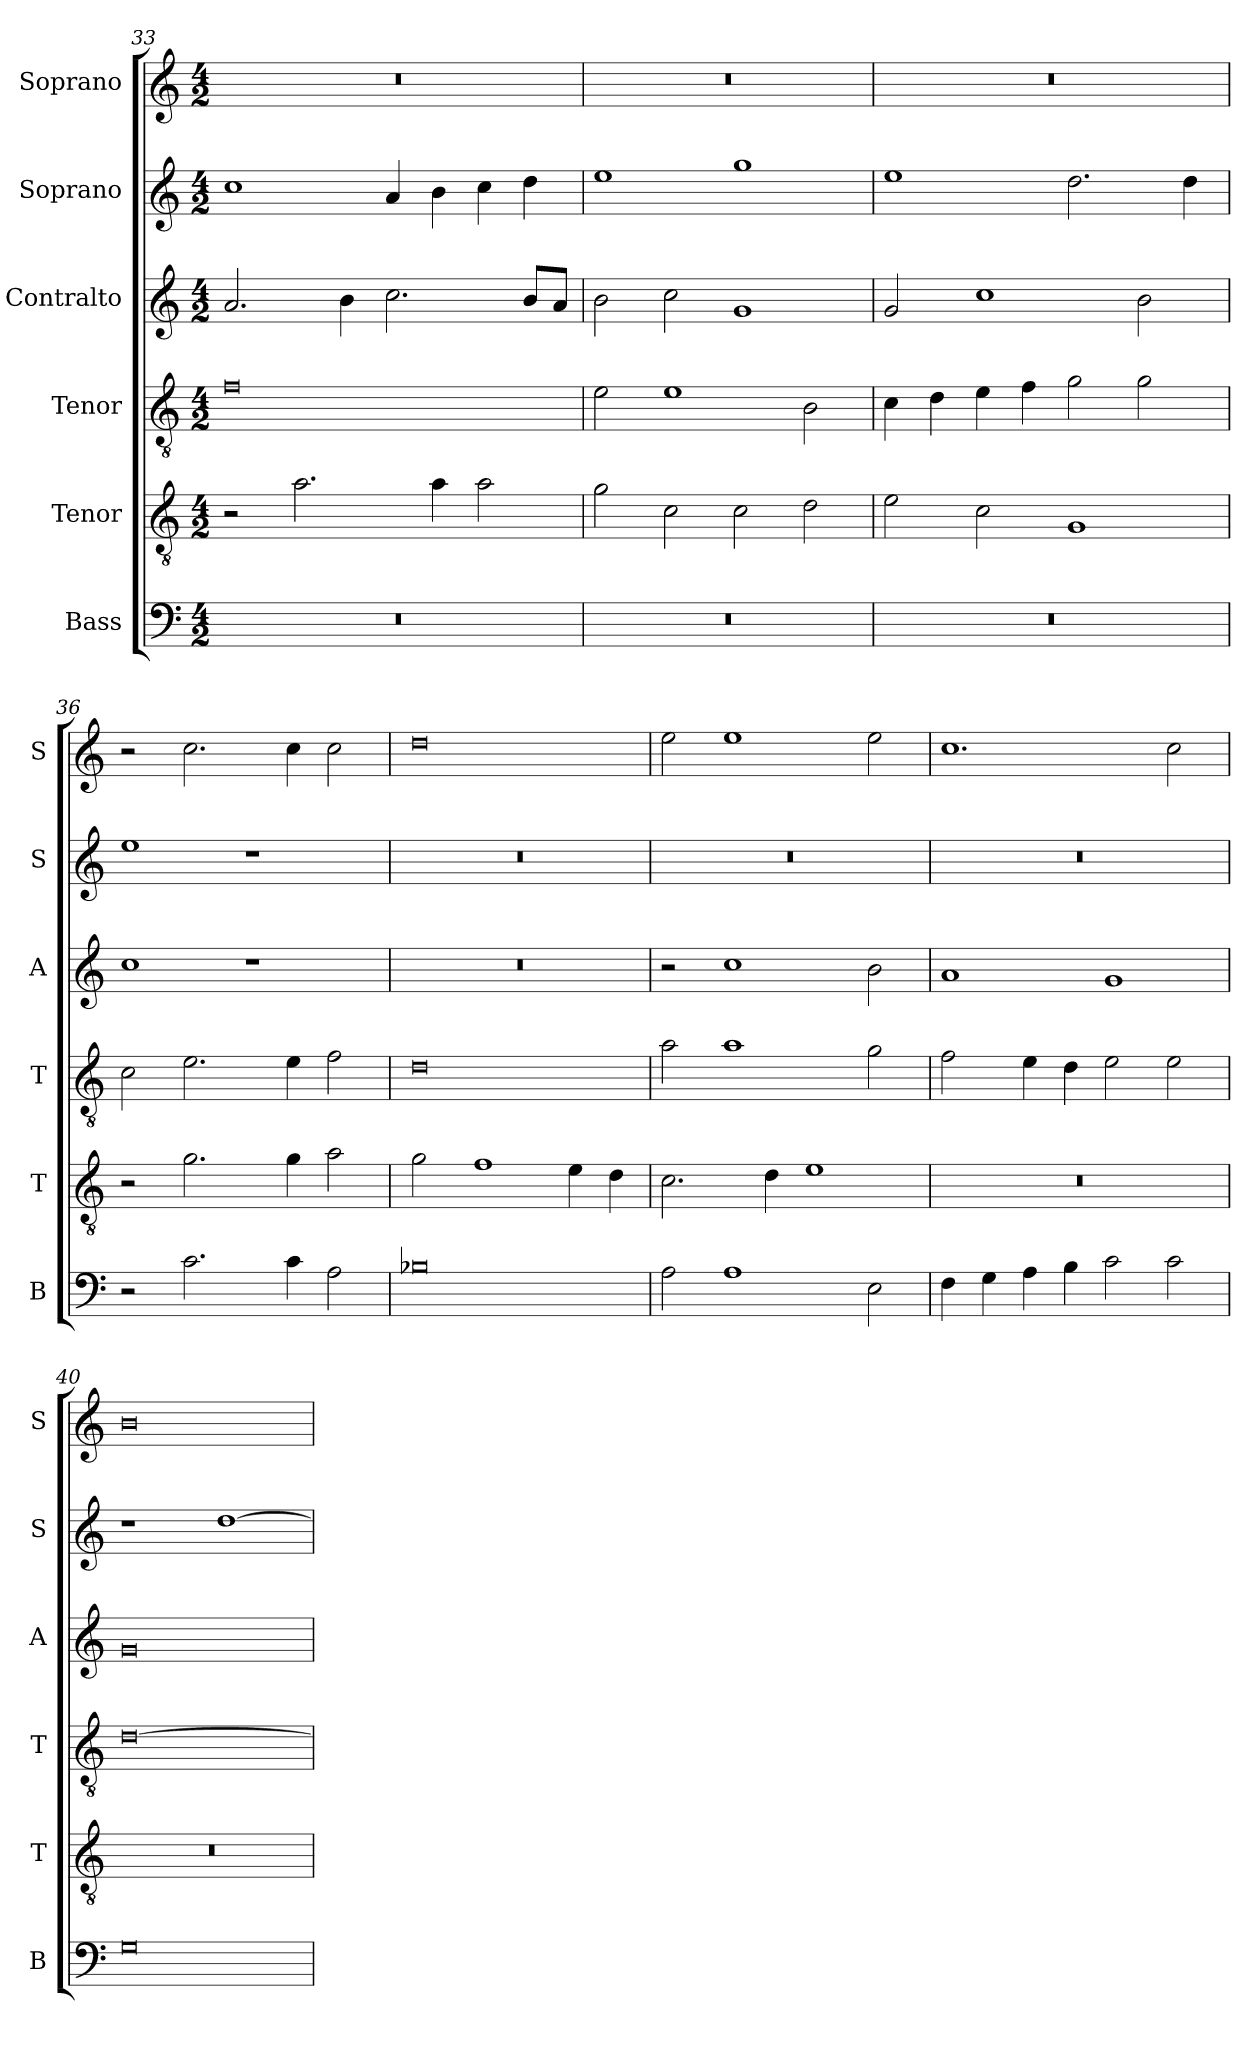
**kern	**kern	**kern	**kern	**kern	**kern
*part6	*part5	*part4	*part3	*part2	*part1
*staff6	*staff5	*staff4	*staff3	*staff2	*staff1
*I"Bass	*I"Tenor	*I"Tenor	*I"Contralto	*I"Soprano	*I"Soprano
*I'B	*I'T	*I'T	*I'A	*I'S	*I'S
*clefF4	*clefGv2	*clefGv2	*clefG2	*clefG2	*clefG2
*k[]	*k[]	*k[]	*k[]	*k[]	*k[]
*G:mix	*G:mix	*G:mix	*G:mix	*G:mix	*G:mix
*M4/2	*M4/2	*M4/2	*M4/2	*M4/2	*M4/2
=33	=33	=33	=33	=33	=33
0r	2r	0f	2.a	1cc	0r
.	2.a	.	.	.	.
.	.	.	4b	.	.
.	.	.	2.cc	4a	.
.	4a	.	.	4b	.
.	2a	.	.	4cc	.
.	.	.	8b/L	4dd	.
.	.	.	8a/J	.	.
=34	=34	=34	=34	=34	=34
0r	2g	2e	2b	1ee	0r
.	2c	1e	2cc	.	.
.	2c	.	1g	1gg	.
.	2d	2B	.	.	.
=35	=35	=35	=35	=35	=35
0r	2e	4c	2g	1ee	0r
.	.	4d	.	.	.
.	2c	4e	1cc	.	.
.	.	4f	.	.	.
.	1G	2g	.	2.dd	.
.	.	2g	2b	.	.
.	.	.	.	4dd	.
=36	=36	=36	=36	=36	=36
2r	2r	2c	1cc	1ee	2r
2.c	2.g	2.e	.	.	2.cc
.	.	.	1r	1r	.
4c	4g	4e	.	.	4cc
2A	2a	2f	.	.	2cc
=37	=37	=37	=37	=37	=37
0B-X	2g	0d	0r	0r	0dd
.	1f	.	.	.	.
.	4e	.	.	.	.
.	4d	.	.	.	.
=38	=38	=38	=38	=38	=38
2A	2.c	2a	2r	0r	2ee
1A	.	1a	1cc	.	1ee
.	4d	.	.	.	.
.	1e	.	.	.	.
2E	.	2g	2b	.	2ee
=39	=39	=39	=39	=39	=39
4F	0r	2f	1a	0r	1.cc
4G	.	.	.	.	.
4A	.	4e	.	.	.
4B	.	4d	.	.	.
2c	.	2e	1g	.	.
2c	.	2e	.	.	2cc
=40	=40	=40	=40	=40	=40
0G	0r	[0d	0g	1r	0b
.	.	.	.	[1dd	.
=	=	=	=	=	=
*-	*-	*-	*-	*-	*-
